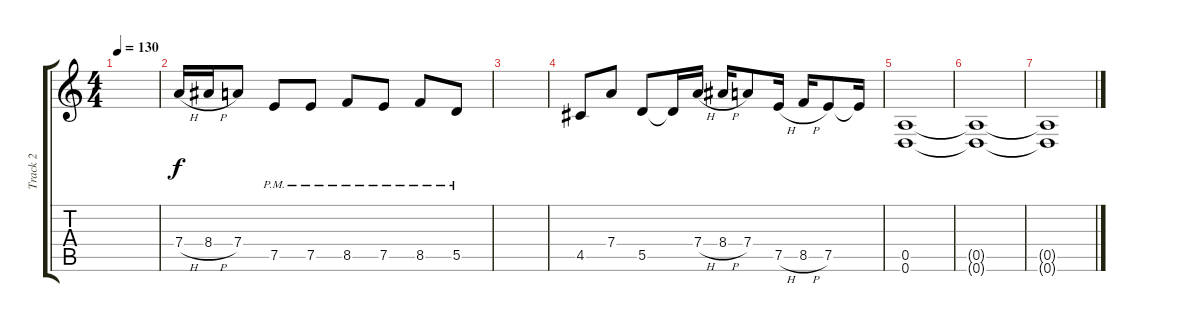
\track ("Track 2" "Track 2") {instrument distortionguitar}
\staff {score tabs}
\tuning (E4 B3 G3 D3 A2 D2) {hide}
\ts (4 4)
\tempo 130
\clef g2
\ks c
|
7.4{h}.16 8.4{h}.16 7.4.8 7.5{pm}.8 7.5{pm}.8 8.5{pm}.8 7.5{pm}.8 8.5{pm}.8 5.5{pm}.8 |
|
4.5.8 7.4.8 5.5.8 5.5{t}.16 7.4{h}.16 8.4{h}.16 7.4.8 7.5{h}.16 8.5{h}.16 7.5.8 7.5{t}.16 |
(0.5 0.6).1 |
(0.5{t} 0.6{t}).1 |
(0.5{t} 0.6{t}).1
